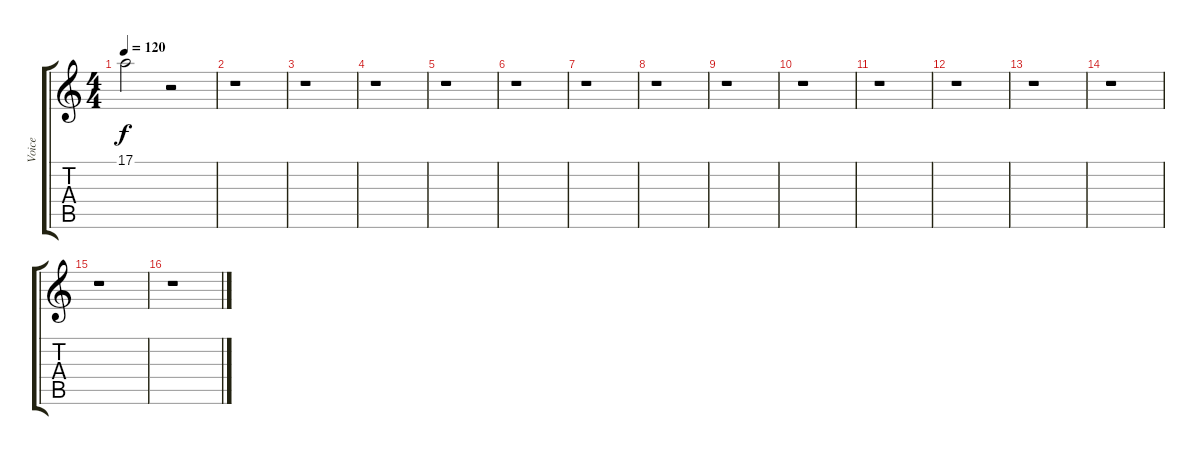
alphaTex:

\track ("Voice" "Voice") {instrument pad3polysynth}
\staff {score tabs}
\tuning (E4 B3 G3 D3 A2 E2) {hide}
\ts (4 4)
\tempo 120
\clef g2
\ks c
17.1.2{dy f} r.2 |
r.1 |
r.1 |
r.1 |
r.1 |
r.1 |
r.1 |
r.1 |
r.1 |
r.1 |
r.1 |
r.1 |
r.1 |
r.1 |
r.1 |
r.1
